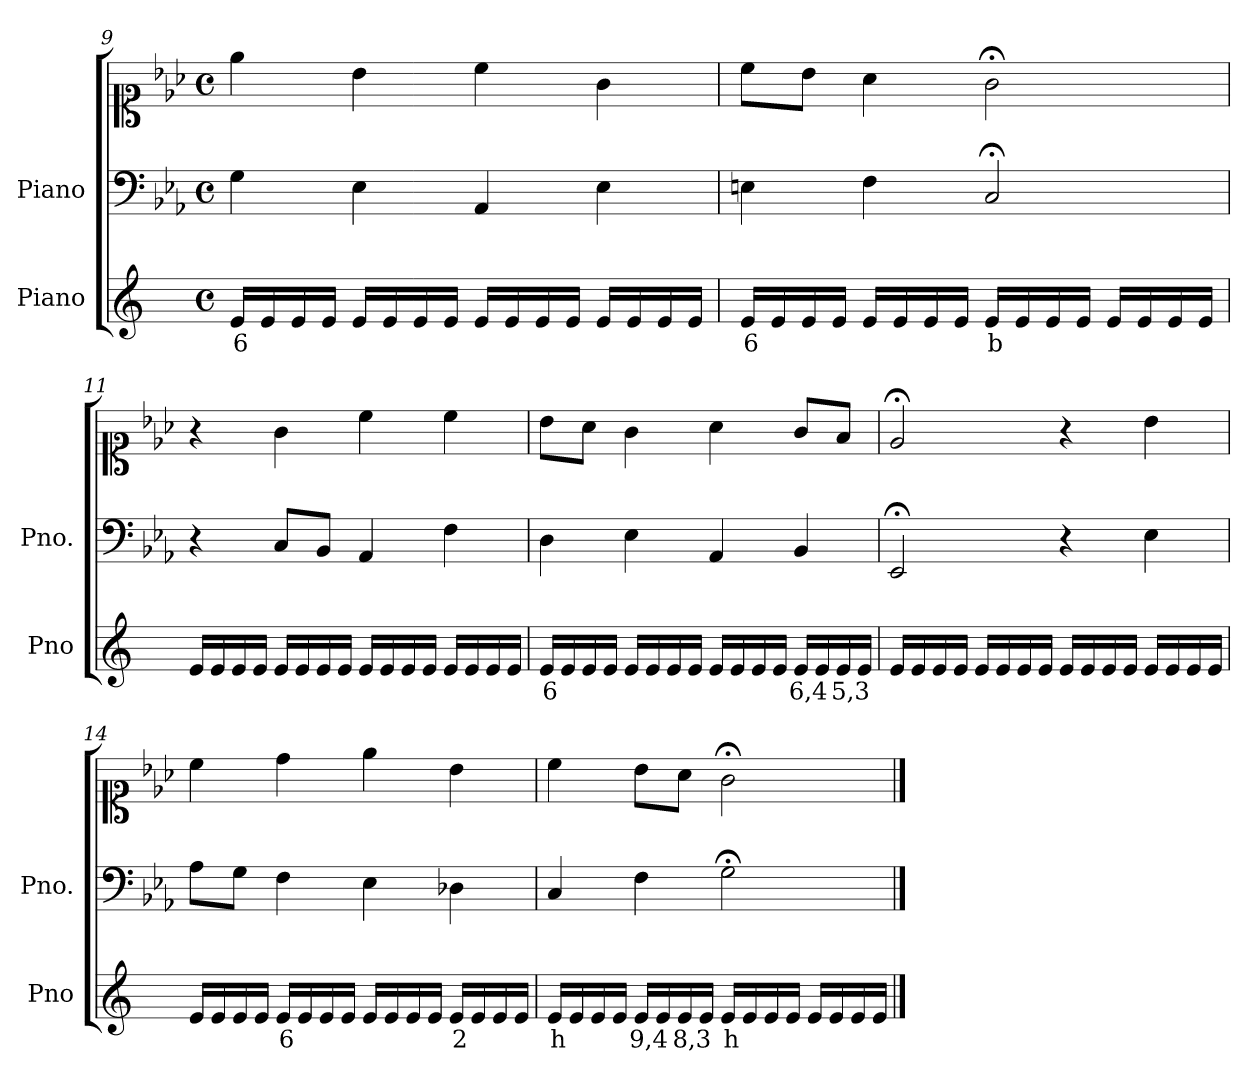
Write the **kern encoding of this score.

**kern	**text	**kern	**kern
*part2	*part2	*part1	*part1
*staff3	*staff3	*staff2	*staff1
*I"Piano	*	*I"Piano	*
*I'Pno	*	*I'Pno.	*
*clefG2	*	*clefF4	*clefC1
*k[]	*	*k[b-e-a-]	*k[b-e-a-]
*M4/4	*	*M4/4	*M4/4
*met(c)	*	*met(c)	*met(c)
=9	=9	=9	=9
!	!LO:LY:b	!	!
16e/LL	6	4G\	4ee-\
16e/	.	.	.
16e/	.	.	.
16e/JJ	.	.	.
16e/LL	.	4E-\	4b-\
16e/	.	.	.
16e/	.	.	.
16e/JJ	.	.	.
16e/LL	.	4AA-/	4cc\
16e/	.	.	.
16e/	.	.	.
16e/JJ	.	.	.
16e/LL	.	4E-\	4g\
16e/	.	.	.
16e/	.	.	.
16e/JJ	.	.	.
=10	=10	=10	=10
!	!LO:LY:b	!	!
16e/LL	6	4En\	8cc\L
16e/	.	.	.
16e/	.	.	8b-\J
16e/JJ	.	.	.
16e/LL	.	4F\	4a-\
16e/	.	.	.
16e/	.	.	.
16e/JJ	.	.	.
!	!LO:LY:b	!	!
16e/LL	b	2C;</	2g;<\
16e/	.	.	.
16e/	.	.	.
16e/JJ	.	.	.
16e/LL	.	.	.
16e/	.	.	.
16e/	.	.	.
16e/JJ	.	.	.
=11	=11	=11	=11
16e/LL	.	4r	4r
16e/	.	.	.
16e/	.	.	.
16e/JJ	.	.	.
16e/LL	.	8C/L	4g\
16e/	.	.	.
!	!LO:LY:b	!	!
16e/	_	8BB-/J	.
16e/JJ	.	.	.
16e/LL	.	4AA-/	4cc\
16e/	.	.	.
16e/	.	.	.
16e/JJ	.	.	.
16e/LL	.	4F\	4cc\
16e/	.	.	.
16e/	.	.	.
16e/JJ	.	.	.
=12	=12	=12	=12
!	!LO:LY:b	!	!
16e/LL	6	4D\	8b-\L
16e/	.	.	.
16e/	.	.	8a-\J
16e/JJ	.	.	.
16e/LL	.	4E-\	4g\
16e/	.	.	.
16e/	.	.	.
16e/JJ	.	.	.
16e/LL	.	4AA-/	4a-\
16e/	.	.	.
16e/	.	.	.
16e/JJ	.	.	.
!	!LO:LY:b	!	!
16e/LL	6,4	4BB-/	8g/L
16e/	.	.	.
!	!LO:LY:b	!	!
16e/	5,3	.	8f/J
16e/JJ	.	.	.
=13	=13	=13	=13
16e/LL	.	2EE-;</	2e-;</
16e/	.	.	.
16e/	.	.	.
16e/JJ	.	.	.
16e/LL	.	.	.
16e/	.	.	.
16e/	.	.	.
16e/JJ	.	.	.
16e/LL	.	4r	4r
16e/	.	.	.
16e/	.	.	.
16e/JJ	.	.	.
16e/LL	.	4E-\	4b-\
16e/	.	.	.
16e/	.	.	.
16e/JJ	.	.	.
=14	=14	=14	=14
16e/LL	.	8A-\L	4cc\
16e/	.	.	.
!	!LO:LY:b	!	!
16e/	_	8G\J	.
16e/JJ	.	.	.
!	!LO:LY:b	!	!
16e/LL	6	4F\	4dd\
16e/	.	.	.
16e/	.	.	.
16e/JJ	.	.	.
16e/LL	.	4E-\	4ee-\
16e/	.	.	.
16e/	.	.	.
16e/JJ	.	.	.
!	!LO:LY:b	!	!
16e/LL	2	4D-X\	4b-\
16e/	.	.	.
16e/	.	.	.
16e/JJ	.	.	.
=15	=15	=15	=15
!	!LO:LY:b	!	!
16e/LL	h	4C/	4cc\
16e/	.	.	.
16e/	.	.	.
16e/JJ	.	.	.
!	!LO:LY:b	!	!
16e/LL	9,4	4F\	8b-\L
16e/	.	.	.
!	!LO:LY:b	!	!
16e/	8,3	.	8a-\J
16e/JJ	.	.	.
!	!LO:LY:b	!	!
16e/LL	h	2G;<\	2g;<\
16e/	.	.	.
16e/	.	.	.
16e/JJ	.	.	.
16e/LL	.	.	.
16e/	.	.	.
16e/	.	.	.
16e/JJ	.	.	.
==	==	==	==
*-	*-	*-	*-
